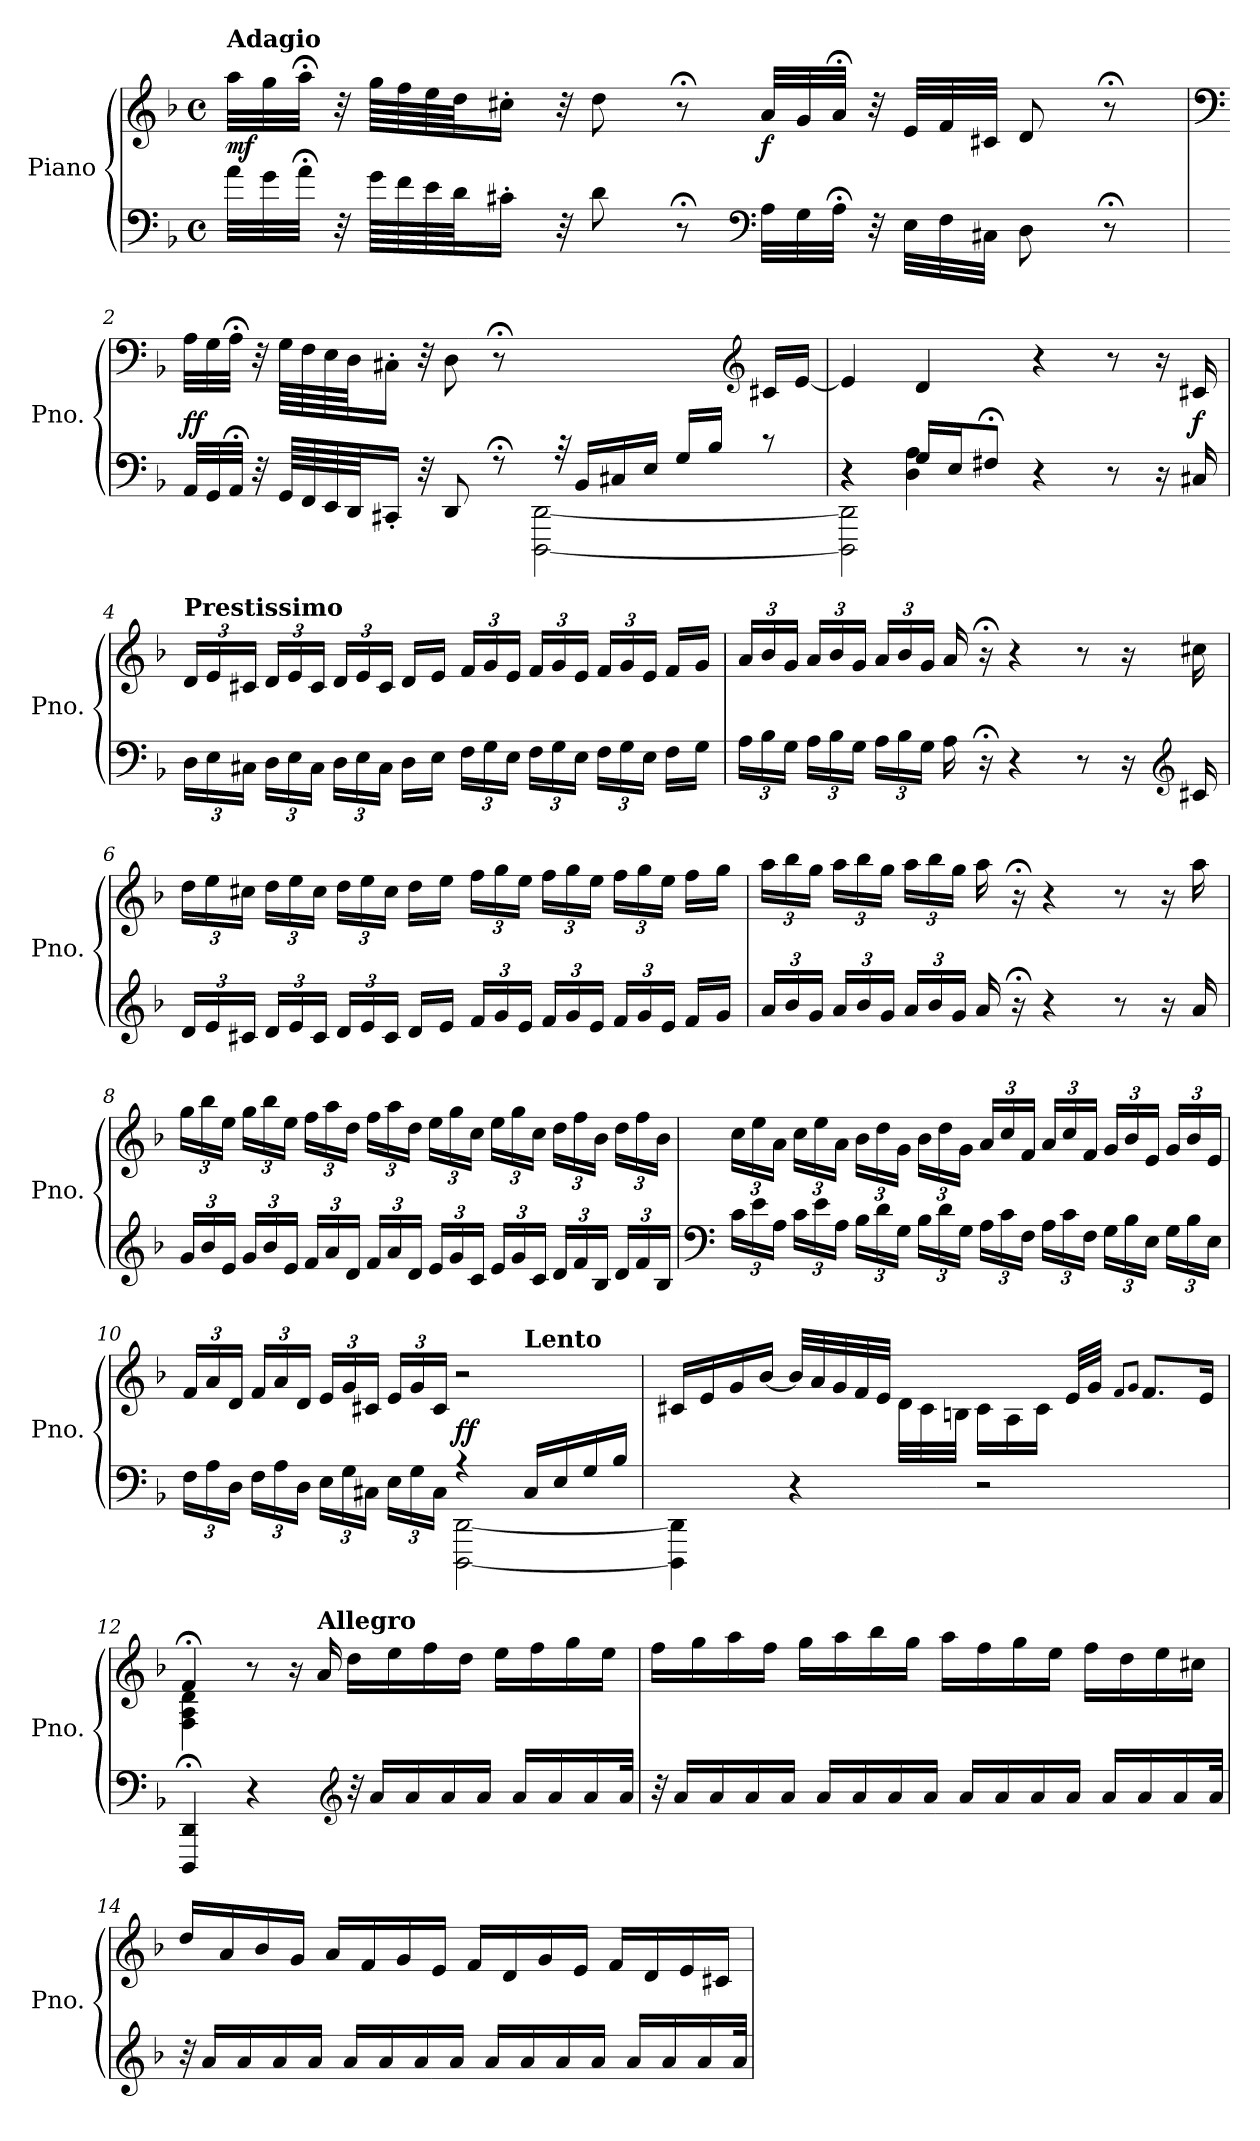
**kern	**kern	**dynam
*part1	*part1	*part1
*staff2	*staff1	*staff1/2
*I"Piano	*	*
*I'Pno.	*	*
*clefF4	*clefG2	*
*k[b-]	*k[b-]	*
*M4/4	*M4/4	*
*met(c)	*met(c)	*
=1	=1	=1
!	!LO:TX:a:B:t=Adagio	!
!	!	!LO:DY:a=2
32a\LLL	32aa\LLL	mf
32g\	32gg\	.
32a;<\JJJ	32aa;<\JJJ	.
32r	32r	.
64g\LLLL	64gg\LLLL	.
64f\	64ff\	.
64e\	64ee\	.
64d\JJ	64dd\JJ	.
16c#X'\JJ	16cc#X'\JJ	.
32r	32r	.
8d\	8dd\	.
8r;<	8r;<	.
*clefF4	*	*
!	!	!LO:DY:b
32A\LLL	32a/LLL	f
32G\	32g/	.
32A;<\JJJ	32a;</JJJ	.
32r	32r	.
32E\LLL	32e/LLL	.
32F\	32f/	.
32C#X\JJJ	32c#X/JJJ	.
8D\	8d/	.
8r;<	8r;<	.
=2	=2	=2
*	*clefF4	*
*^	*	*
!	!	!	!LO:DY:a=2
32AA/LLL	2ryy	32A\LLL	ff
32GG/	.	32G\	.
32AA;</JJJ	.	32A;<\JJJ	.
32r	.	32r	.
64GG/LLLL	.	64G\LLLL	.
64FF/	.	64F\	.
64EE/	.	64E\	.
64DD/JJ	.	64D\JJ	.
16CC#X'/JJ	.	16C#X'\JJ	.
32r	.	32r	.
8DD/	.	8D\	.
8r;<	.	8r;<	.
.	[2DDD\ [2DD\	.	.
32r	.	32ryy	.
16BB-/LL	.	16ryy	.
16C#X/	.	16ryy	.
16E/JJ	.	16ryy	.
16G/LL	.	16ryy	.
16B-/JJ	.	16ryy	.
*	*	*clefG2	*
8r	.	16c#X/LL	.
.	.	[16e/JJ	.
!!LO:LB:g=z
=3	=3	=3	=3
*	*^	*	*
4r	2DDD\] 2DD\]	4r	4e/]	.
16G/LL	.	4D\ 4A\	4d/	.
16E/J	.	.	.	.
8F#X;</J	.	.	.	.
4r	2rGGyy	2rFFFyy	4r	.
8r	.	.	8r	.
16r	.	.	16r	.
!	!	!	!	!LO:DY:b
16C#X/	.	.	16c#X/	f
*v	*v	*v	*	*
=4	=4	=4
*Xbrackettup	*Xbrackettup	*
!	!LO:TX:a:B:t=Prestissimo	!
24D\LL	24d/LL	.
24E\	24e/	.
24C#X\JJ	24c#X/JJ	.
24D\LL	24d/LL	.
24E\	24e/	.
24C#\JJ	24c#/JJ	.
24D\LL	24d/LL	.
24E\	24e/	.
24C#\JJ	24c#/JJ	.
16D\LL	16d/LL	.
16E\JJ	16e/JJ	.
24F\LL	24f/LL	.
24G\	24g/	.
24E\JJ	24e/JJ	.
24F\LL	24f/LL	.
24G\	24g/	.
24E\JJ	24e/JJ	.
24F\LL	24f/LL	.
24G\	24g/	.
24E\JJ	24e/JJ	.
16F\LL	16f/LL	.
16G\JJ	16g/JJ	.
=5	=5	=5
24A\LL	24a/LL	.
24B-\	24b-/	.
24G\JJ	24g/JJ	.
24A\LL	24a/LL	.
24B-\	24b-/	.
24G\JJ	24g/JJ	.
24A\LL	24a/LL	.
24B-\	24b-/	.
24G\JJ	24g/JJ	.
16A\	16a/	.
16r;<	16r;<	.
4r	4r	.
8r	8r	.
16r	16r	.
*clefG2	*	*
16c#X/	16cc#X\	.
!!LO:LB:g=z
=6	=6	=6
24d/LL	24dd\LL	.
24e/	24ee\	.
24c#X/JJ	24cc#X\JJ	.
24d/LL	24dd\LL	.
24e/	24ee\	.
24c#/JJ	24cc#\JJ	.
24d/LL	24dd\LL	.
24e/	24ee\	.
24c#/JJ	24cc#\JJ	.
16d/LL	16dd\LL	.
16e/JJ	16ee\JJ	.
24f/LL	24ff\LL	.
24g/	24gg\	.
24e/JJ	24ee\JJ	.
24f/LL	24ff\LL	.
24g/	24gg\	.
24e/JJ	24ee\JJ	.
24f/LL	24ff\LL	.
24g/	24gg\	.
24e/JJ	24ee\JJ	.
16f/LL	16ff\LL	.
16g/JJ	16gg\JJ	.
=7	=7	=7
24a/LL	24aa\LL	.
24b-/	24bb-\	.
24g/JJ	24gg\JJ	.
24a/LL	24aa\LL	.
24b-/	24bb-\	.
24g/JJ	24gg\JJ	.
24a/LL	24aa\LL	.
24b-/	24bb-\	.
24g/JJ	24gg\JJ	.
16a/	16aa\	.
16r;<	16r;<	.
4r	4r	.
8r	8r	.
16r	16r	.
16a/	16aa\	.
!!LO:LB:g=z
=8	=8	=8
24g/LL	24gg\LL	.
24b-/	24bb-\	.
24e/JJ	24ee\JJ	.
24g/LL	24gg\LL	.
24b-/	24bb-\	.
24e/JJ	24ee\JJ	.
24f/LL	24ff\LL	.
24a/	24aa\	.
24d/JJ	24dd\JJ	.
24f/LL	24ff\LL	.
24a/	24aa\	.
24d/JJ	24dd\JJ	.
24e/LL	24ee\LL	.
24g/	24gg\	.
24c/JJ	24cc\JJ	.
24e/LL	24ee\LL	.
24g/	24gg\	.
24c/JJ	24cc\JJ	.
24d/LL	24dd\LL	.
24f/	24ff\	.
24B-/JJ	24b-\JJ	.
24d/LL	24dd\LL	.
24f/	24ff\	.
24B-/JJ	24b-\JJ	.
=9	=9	=9
*clefF4	*	*
24c\LL	24cc\LL	.
24e\	24ee\	.
24A\JJ	24a\JJ	.
24c\LL	24cc\LL	.
24e\	24ee\	.
24A\JJ	24a\JJ	.
24B-\LL	24b-\LL	.
24d\	24dd\	.
24G\JJ	24g\JJ	.
24B-\LL	24b-\LL	.
24d\	24dd\	.
24G\JJ	24g\JJ	.
24A\LL	24a/LL	.
24c\	24cc/	.
24F\JJ	24f/JJ	.
24A\LL	24a/LL	.
24c\	24cc/	.
24F\JJ	24f/JJ	.
24G\LL	24g/LL	.
24B-\	24b-/	.
24E\JJ	24e/JJ	.
24G\LL	24g/LL	.
24B-\	24b-/	.
24E\JJ	24e/JJ	.
!!LO:LB:g=z
=10	=10	=10
*^	*^	*
24F\LL	2ryy	24f/LL	2.ryy	.
24A\	.	24a/	.	.
24D\JJ	.	24d/JJ	.	.
24F\LL	.	24f/LL	.	.
24A\	.	24a/	.	.
24D\JJ	.	24d/JJ	.	.
24E\LL	.	24e/LL	.	.
24G\	.	24g/	.	.
24C#X\JJ	.	24c#X/JJ	.	.
24E\LL	.	24e/LL	.	.
24G\	.	24g/	.	.
24C#\JJ	.	24c#/JJ	.	.
!	!	!	!	!LO:DY:a=2
4r	[2DDD\ [2DD\	2r	.	ff
!	!	!	!LO:TX:a:B:t=Lento	!
16C#/LL	.	.	4ryy	.
16E/	.	.	.	.
16G/	.	.	.	.
16B-/JJ	.	.	.	.
*	*	*v	*v	*
=11	=11	=11	=11
4ryy	4DDD\] 4DD\]	16c#X/LL	.
.	.	16e/	.
.	.	16g/	.
.	.	[16b-/JJ	.
4r	4ryy	32b-/LLL]	.
.	.	32a/	.
.	.	32g/	.
.	.	32f/	.
.	.	32e/JJJ	.
.	.	32d\LLL	.
.	.	32c#\	.
.	.	32Bn\JJJ	.
2r	2ryy	16c#\LL	.
.	.	16A\	.
.	.	16c#\JJ	.
.	.	32e/LLL	.
.	.	32g/JJJ	.
.	.	8qf/L	.
.	.	8qg/J	.
.	.	8.f/L	.
.	.	16e/Jk	.
*v	*v	*	*
=12	=12	=12
*	*^	*
4DDD/;< 4DD/;<	4f;</	4F\ 4A\ 4d\	.
4r	8r	2.ryy	.
.	16r	.	.
!	!LO:TX:a:B:t=Allegro	!	!
.	16a/	.	.
*clefG2	*	*	*
32r	16dd\LL	.	.
16a/LL	.	.	.
.	16ee\	.	.
16a/	.	.	.
.	16ff\	.	.
16a/	.	.	.
.	16dd\JJ	.	.
16a/JJ	.	.	.
.	16ee\LL	.	.
16a/LL	.	.	.
.	16ff\	.	.
16a/	.	.	.
.	16gg\	.	.
16a/	.	.	.
.	16ee\JJ	.	.
32a/JJk	.	.	.
*	*v	*v	*
!!LO:PB:g=z
=13	=13	=13
32r	16ff\LL	.
16a/LL	.	.
.	16gg\	.
16a/	.	.
.	16aa\	.
16a/	.	.
.	16ff\JJ	.
16a/JJ	.	.
.	16gg\LL	.
16a/LL	.	.
.	16aa\	.
16a/	.	.
.	16bb-\	.
16a/	.	.
.	16gg\JJ	.
16a/JJ	.	.
.	16aa\LL	.
16a/LL	.	.
.	16ff\	.
16a/	.	.
.	16gg\	.
16a/	.	.
.	16ee\JJ	.
16a/JJ	.	.
.	16ff\LL	.
16a/LL	.	.
.	16dd\	.
16a/	.	.
.	16ee\	.
16a/	.	.
.	16cc#X\JJ	.
32a/JJk	.	.
=14	=14	=14
32r	16dd/LL	.
16a/LL	.	.
.	16a/	.
16a/	.	.
.	16b-/	.
16a/	.	.
.	16g/JJ	.
16a/JJ	.	.
.	16a/LL	.
16a/LL	.	.
.	16f/	.
16a/	.	.
.	16g/	.
16a/	.	.
.	16e/JJ	.
16a/JJ	.	.
.	16f/LL	.
16a/LL	.	.
.	16d/	.
16a/	.	.
.	16g/	.
16a/	.	.
.	16e/JJ	.
16a/JJ	.	.
.	16f/LL	.
16a/LL	.	.
.	16d/	.
16a/	.	.
.	16e/	.
16a/	.	.
.	16c#X/JJ	.
32a/JJk	.	.
=	=	=
*-	*-	*-
